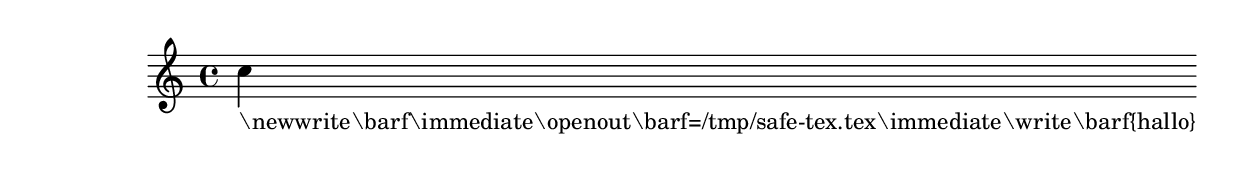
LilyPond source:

\version "2.3.16"

\header{
    
    texidoc = "This should not survive lilypond --safe-mode run, and
    certainly not write /tmp/safe-tex.tex"

    % beware
    % openout_any=y lilypond --keep --safe-mode -S latexoptions=']{article}
    % \let\nofiles\relax%' input/no-notation/safe-tex.ly

}

\score{
     c''-"\\newwrite\\barf\\immediate\\openout\\barf=/tmp/safe-tex.tex\\immediate\\write\\barf{hallo}"
}
